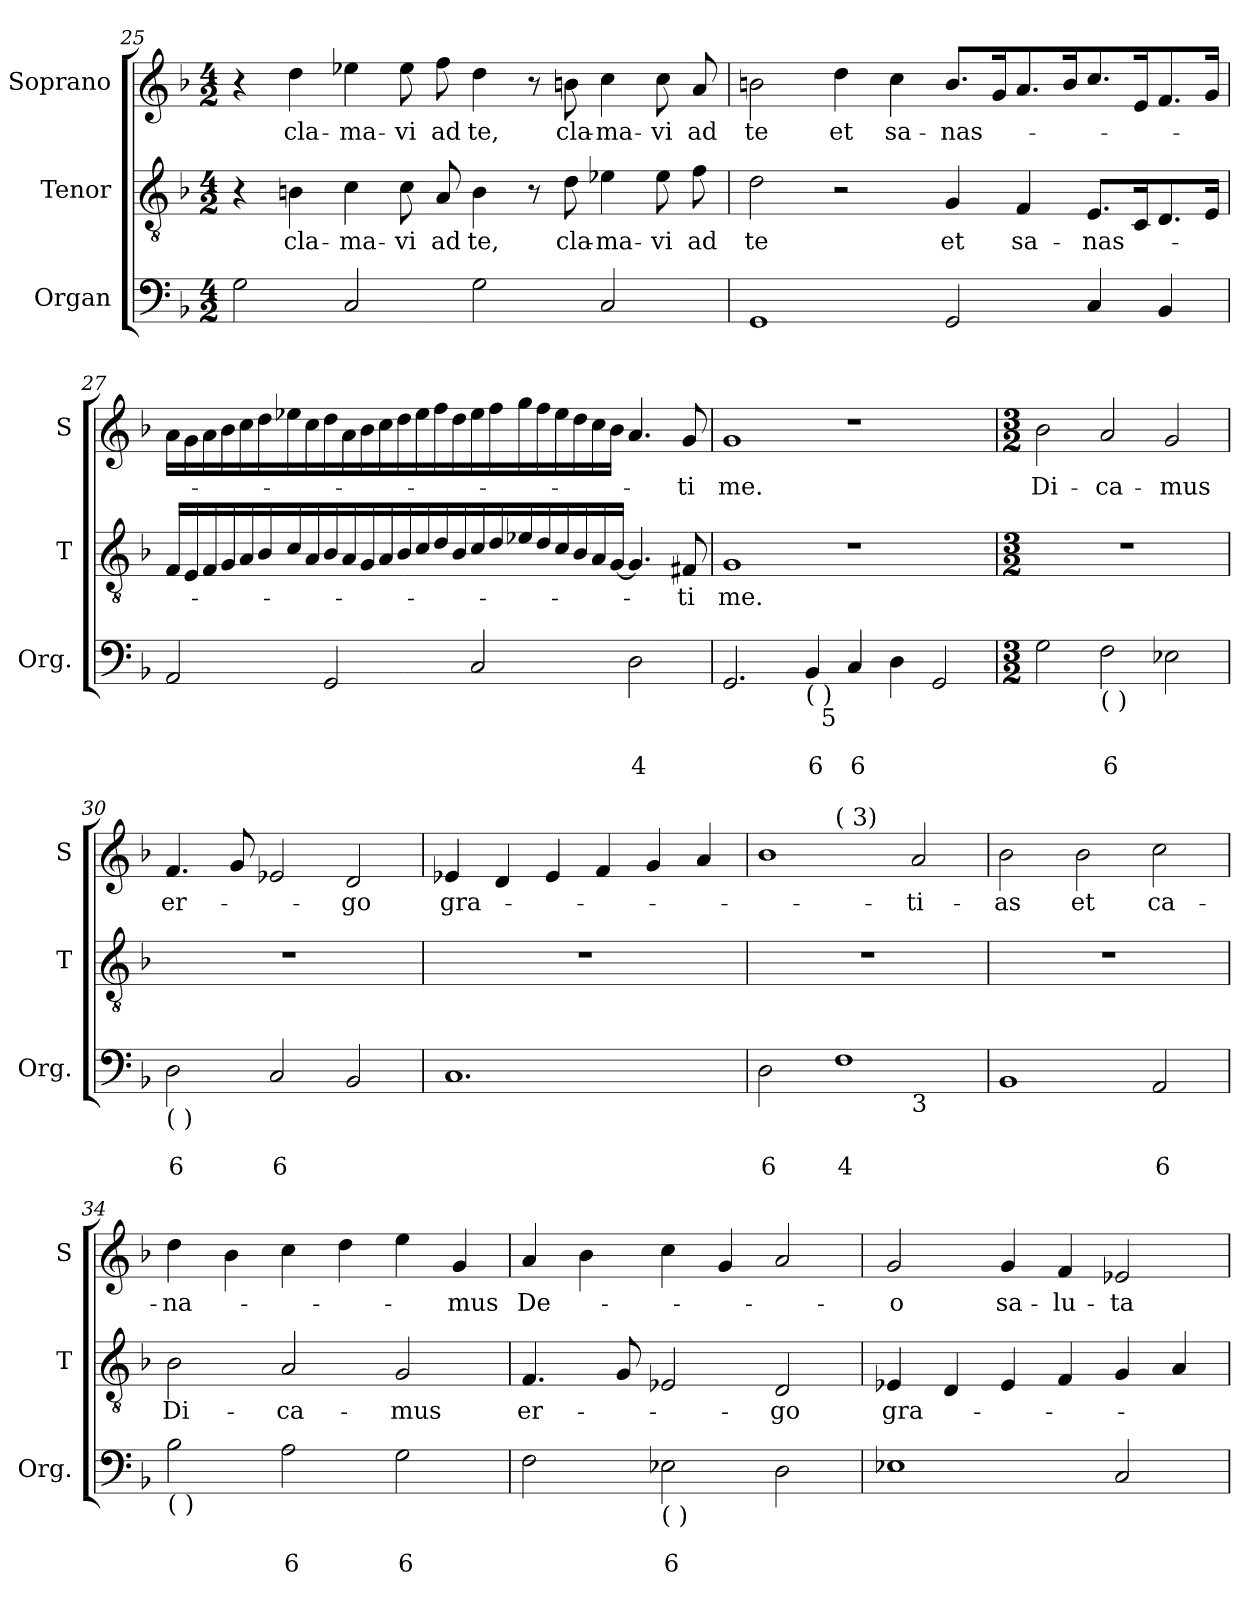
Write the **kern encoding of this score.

**kern	**text	**text	**kern	**text	**kern	**text
*part3	*part3	*part3	*part2	*part2	*part1	*part1
*staff3	*staff3	*staff3	*staff2	*staff2	*staff1	*staff1
*I"Organ	*	*	*I"Tenor	*	*I"Soprano	*
*I'Org.	*	*	*I'T	*	*I'S	*
*clefF4	*	*	*clefGv2	*	*clefG2	*
*k[b-]	*	*	*k[b-]	*	*k[b-]	*
*F:	*	*	*F:	*	*F:	*
*M4/2	*	*	*M4/2	*	*M4/2	*
=25	=25	=25	=25	=25	=25	=25
2G\	.	.	4r	.	4r	.
!	!	!	!	!LO:LY:b	!	!LO:LY:b
.	.	.	4Bn\	cla-	4dd\	cla-
!	!	!	!	!LO:LY:b	!	!LO:LY:b
2C/	.	.	4c\	-ma-	4ee-X\	-ma-
!	!	!	!	!LO:LY:b	!	!LO:LY:b
.	.	.	8c\	-vi	8ee-\	-vi
!	!	!	!	!LO:LY:b	!	!LO:LY:b
.	.	.	8A/	ad	8ff\	ad
!	!	!	!	!LO:LY:b	!	!LO:LY:b
2G\	.	.	4B\	te,	4dd\	te,
.	.	.	8r	.	8r	.
!	!	!	!	!LO:LY:b	!	!LO:LY:b
.	.	.	8d\	cla-	8bn\	cla-
!	!	!	!	!LO:LY:b	!	!LO:LY:b
2C/	.	.	4e-X\	-ma-	4cc\	-ma-
!	!	!	!	!LO:LY:b	!	!LO:LY:b
.	.	.	8e-\	-vi	8cc\	-vi
!	!	!	!	!LO:LY:b	!	!LO:LY:b
.	.	.	8f\	ad	8a/	ad
!!LO:PB:g=z
=26	=26	=26	=26	=26	=26	=26
!	!	!	!	!LO:LY:b	!	!LO:LY:b
1GG	.	.	2d\	te	2bn\	te
!	!	!	!	!	!	!LO:LY:b
.	.	.	2r	.	4dd\	et
!	!	!	!	!	!	!LO:LY:b
.	.	.	.	.	4cc\	sa-
!	!	!	!	!LO:LY:b	!	!LO:LY:b
2GG/	.	.	4G/	et	8.b/L	-nas-
.	.	.	.	.	16g/k	.
!	!	!	!	!LO:LY:b	!	!
.	.	.	4F/	sa-	8.a/	.
.	.	.	.	.	16b/k	.
!	!	!	!	!LO:LY:b	!	!
4C/	.	.	8.E/L	-nas-	8.cc/	.
.	.	.	16C/k	.	16e/k	.
4BB-/	.	.	8.D/	.	8.f/	.
.	.	.	16E/Jk	.	16g/Jk	.
=27	=27	=27	=27	=27	=27	=27
2AA/	.	.	16F/LL	.	16a\LL	.
.	.	.	16E/	.	16g\	.
.	.	.	16F/	.	16a\	.
.	.	.	16G/	.	16b-\	.
.	.	.	16A/	.	16cc\	.
.	.	.	16B-/	.	16dd\	.
.	.	.	16c/	.	16ee-X\	.
.	.	.	16A/	.	16cc\	.
2GG/	.	.	16B-/	.	16dd\	.
.	.	.	16A/	.	16a\	.
.	.	.	16G/	.	16b-\	.
.	.	.	16A/	.	16cc\	.
.	.	.	16B-/	.	16dd\	.
.	.	.	16c/	.	16ee-\	.
.	.	.	16d/	.	16ff\	.
.	.	.	16B-/	.	16dd\	.
2C/	.	.	16c/	.	16ee-\	.
.	.	.	16d/	.	16ff\	.
.	.	.	16e-X/	.	16gg\	.
.	.	.	16d/	.	16ff\	.
.	.	.	16c/	.	16ee-\	.
.	.	.	16B-/	.	16dd\	.
.	.	.	16A/	.	16cc\	.
.	.	.	[16G/JJ	.	16b-\JJ	.
!	!	!LO:LY:b	!	!	!	!
2D\	.	4	4.G/]	.	4.a/	.
!	!	!	!	!LO:LY:b	!	!LO:LY:b
.	.	.	8F#X/	-ti	8g/	-ti
!!LO:LB:g=z
=28	=28	=28	=28	=28	=28	=28
!	!	!	!	!LO:LY:b	!	!LO:LY:b
2.GG/	.	.	1G	me.	1g	me.
!LO:TX:b:t=(           )\n     5	!	!	!	!	!	!
!	!	!LO:LY:b	!	!	!	!
4BB-/	.	6	.	.	.	.
!	!	!LO:LY:b	!	!	!	!
4C/	.	6	1r	.	1r	.
4D\	.	.	.	.	.	.
2GG/	.	.	.	.	.	.
=29	=29	=29	=29	=29	=29	=29
*M3/2	*	*	*M3/2	*	*M3/2	*
!	!	!	!	!	!	!LO:LY:b
2G\	.	.	1.r	.	2b-\	Di-
!LO:TX:b:t=( )	!	!	!	!	!	!
!	!	!LO:LY:b	!	!	!	!LO:LY:b
2F\	.	6	.	.	2a/	-ca-
!	!	!	!	!	!	!LO:LY:b
2E-X\	.	.	.	.	2g/	-mus
=30	=30	=30	=30	=30	=30	=30
!LO:TX:b:t=(              )	!	!	!	!	!	!
!	!	!LO:LY:b	!	!	!	!LO:LY:b
2D\	.	6	1.r	.	4.f/	er-
.	.	.	.	.	8g/	.
!	!	!LO:LY:b	!	!	!	!
2C/	.	6	.	.	2e-X/	.
!	!	!	!	!	!	!LO:LY:b
2BB-/	.	.	.	.	2d/	-go
=31	=31	=31	=31	=31	=31	=31
!	!	!	!	!	!	!LO:LY:b
1.C	.	.	1.r	.	4e-X/	gra-
.	.	.	.	.	4d/	.
.	.	.	.	.	4e-/	.
.	.	.	.	.	4f/	.
.	.	.	.	.	4g/	.
.	.	.	.	.	4a/	.
=32	=32	=32	=32	=32	=32	=32
!	!	!LO:LY:b	!	!	!	!
*^	*	*	*	*	*^	*
2D\	1ryy	.	6	1.r	.	1b-	2ryy	.
!	!	!	!	!	!	!	!LO:TX:a:t=(        3)	!
!	!	!	!LO:LY:b	!	!	!	!	!
1F	.	.	4	.	.	.	1ryy	.
!	!LO:TX:b:t=3	!	!	!	!	!	!	!
!	!	!	!	!	!	!	!	!LO:LY:b
.	2ryy	.	.	.	.	2a/	.	-ti-
!!LO:LB:g=z
=33	=33	=33	=33	=33	=33	=33	=33	=33
!	!	!	!	!	!	!	!	!LO:LY:b
*v	*v	*	*	*	*	*v	*v	*
1BB-	.	.	1.r	.	2b-\	-as
!	!	!	!	!	!	!LO:LY:b
.	.	.	.	.	2b-\	et
!	!	!LO:LY:b	!	!	!	!LO:LY:b
2AA/	.	6	.	.	2cc\	ca-
=34	=34	=34	=34	=34	=34	=34
!LO:TX:b:t=( )	!	!	!	!	!	!
!	!	!	!	!LO:LY:b	!	!LO:LY:b
2B-\	.	.	2B-\	Di-	4dd\	-na-
.	.	.	.	.	4b-\	.
!	!	!LO:LY:b	!	!LO:LY:b	!	!
2A\	.	6	2A/	-ca-	4cc\	.
.	.	.	.	.	4dd\	.
!	!	!LO:LY:b	!	!LO:LY:b	!	!
2G\	.	6	2G/	-mus	4ee\	.
!	!	!	!	!	!	!LO:LY:b
.	.	.	.	.	4g/	-mus
=35	=35	=35	=35	=35	=35	=35
!	!	!	!	!LO:LY:b	!	!LO:LY:b
2F\	.	.	4.F/	er-	4a/	De-
.	.	.	.	.	4b-\	.
.	.	.	8G/	.	.	.
!LO:TX:b:t=( )	!	!	!	!	!	!
!	!	!LO:LY:b	!	!	!	!
2E-X\	.	6	2E-X/	.	4cc\	.
.	.	.	.	.	4g/	.
!	!	!	!	!LO:LY:b	!	!
2D\	.	.	2D/	-go	2a/	.
=36	=36	=36	=36	=36	=36	=36
!	!	!	!	!LO:LY:b	!	!LO:LY:b
1E-X	.	.	4E-X/	gra-	2g/	-o
.	.	.	4D/	.	.	.
!	!	!	!	!	!	!LO:LY:b
.	.	.	4E-/	.	4g/	sa-
!	!	!	!	!	!	!LO:LY:b
.	.	.	4F/	.	4f/	-lu-
!	!	!	!	!	!	!LO:LY:b
2C/	.	.	4G/	.	2e-X/	-ta-
.	.	.	4A/	.	.	.
=	=	=	=	=	=	=
*-	*-	*-	*-	*-	*-	*-
